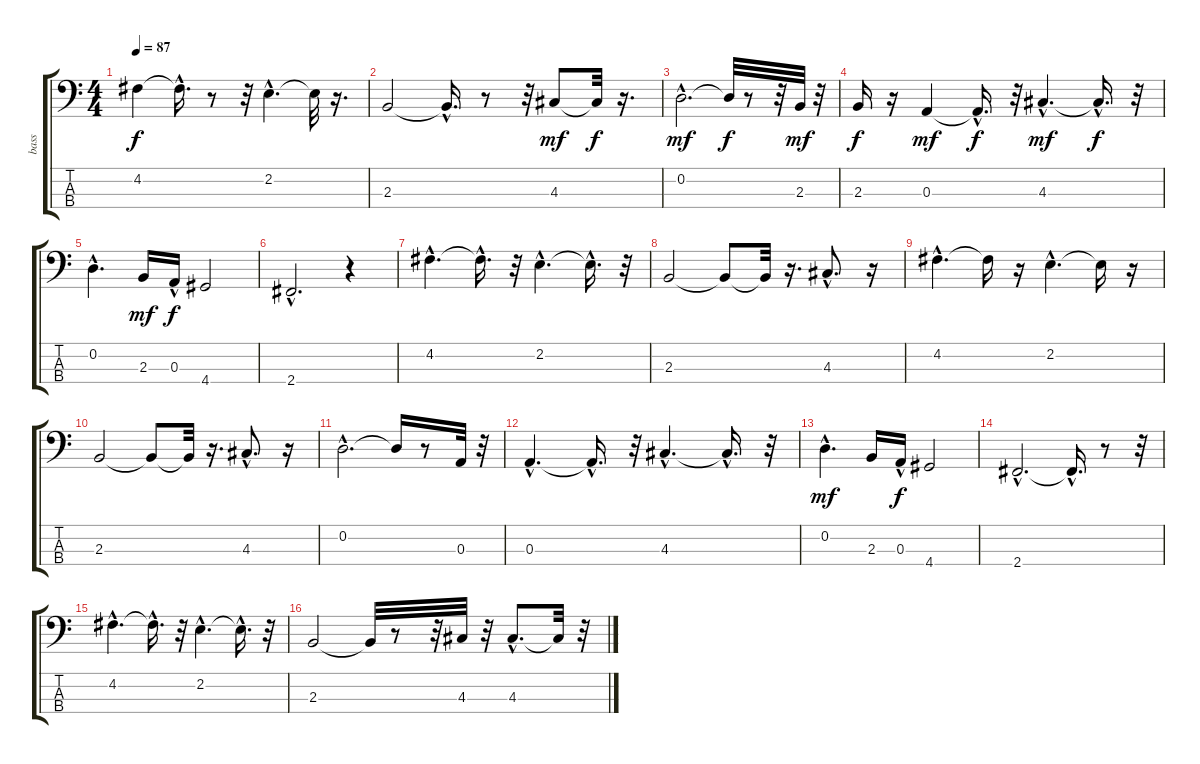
\track ("bass" "bass") {instrument fretlessbass}
\staff {score tabs}
\tuning (G2 D2 A1 E1) {hide}
\ts (4 4)
\tempo 87
\clef f4
\ks c
4.2.4{dy f} 4.2{hac t}.16{d} r.8 r.32 2.2{hac}.4{d} 2.2{t}.32 r.16{d} |
2.3.2 2.3{hac t}.16{d} r.8 r.32 4.3.8{dy mf} 4.3{t}.32{dy f} r.16{d} |
0.2{hac}.2{d dy mf} 0.2{t}.32{dy f} r.8 r.32 2.3.32{dy mf} r.32 |
2.3.16{dy f} r.16 0.3.4{dy mf} 0.3{hac t}.16{d dy f} r.32 4.3{hac}.4{d dy mf} 4.3{hac t}.16{d dy f} r.32 |
0.2{hac}.4{d} 2.3.16{dy mf} 0.3{hac}.16{dy f} 4.4.2 |
2.4{hac}.2{d} r.4 |
4.2{hac}.4{d} 4.2{hac t}.16{d} r.32 2.2{hac}.4{d} 2.2{hac t}.16{d} r.32 |
2.3.2 2.3{t}.8 2.3{t}.32 r.16{d} 4.3{hac}.8{d} r.16 |
4.2{hac}.4{d} 4.2{t}.16 r.16 2.2{hac}.4{d} 2.2{t}.16 r.16 |
2.3.2 2.3{t}.8 2.3{t}.32 r.16{d} 4.3{hac}.8{d} r.16 |
0.2{hac}.2{d} 0.2{t}.16 r.8 0.3.32 r.32 |
0.3{hac}.4{d} 0.3{hac t}.16{d} r.32 4.3{hac}.4{d} 4.3{hac t}.16{d} r.32 |
0.2{hac}.4{d dy mf} 2.3.16 0.3{hac}.16{dy f} 4.4.2 |
2.4{hac}.2{d} 2.4{hac t}.16{d} r.8 r.32 |
4.2{hac}.4{d} 4.2{hac t}.16{d} r.32 2.2{hac}.4{d} 2.2{hac t}.16{d} r.32 |
2.3.2 2.3{t}.32 r.8 r.32 4.3.32 r.32 4.3{hac}.8{d} 4.3{t}.32 r.32
